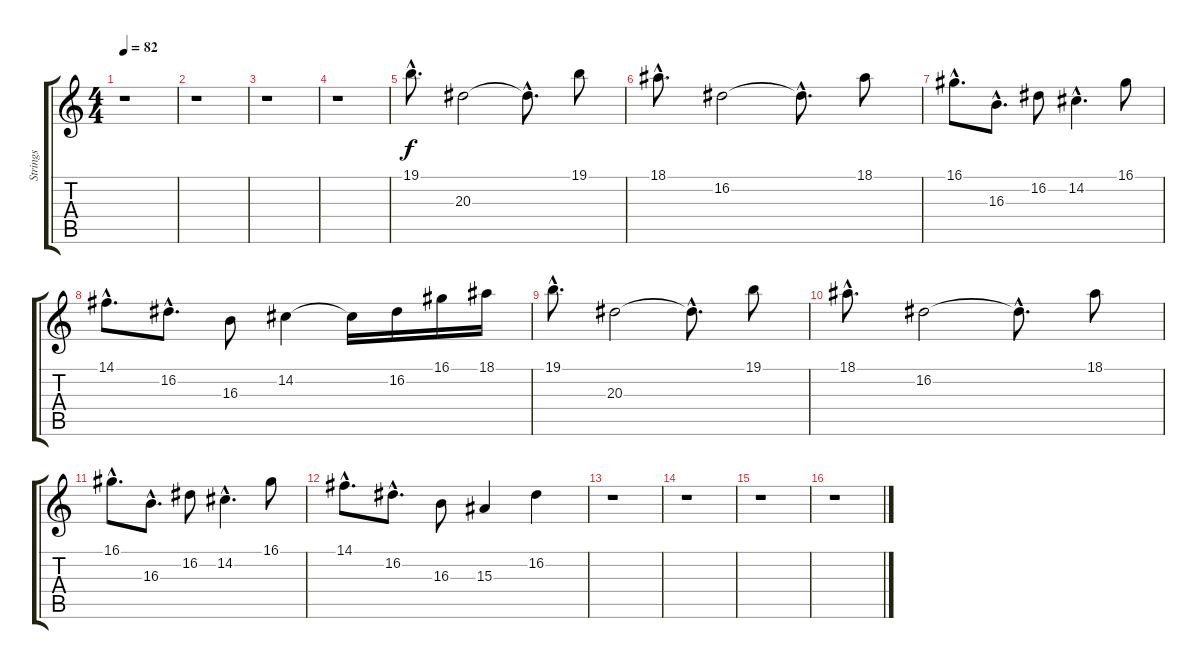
\track ("Strings" "Strings") {instrument synthstrings1}
\staff {score tabs}
\tuning (E4 B3 G3 D3 A2 E2) {hide}
\ts (4 4)
\tempo 82
\clef g2
\ks c
r.1{dy f} |
r.1 |
r.1 |
r.1 |
19.1{hac}.8{d} 20.3.2 20.3{hac t}.8{d} 19.1.8 |
18.1{hac}.8{d} 16.2.2 16.2{hac t}.8{d} 18.1.8 |
16.1{hac}.8{d} 16.3{hac}.8{d} 16.2.8 14.2{hac}.4{d} 16.1.8 |
14.1{hac}.8{d} 16.2{hac}.8{d} 16.3.8 14.2.4 14.2{t}.16 16.2.16 16.1.16 18.1.16 |
19.1{hac}.8{d} 20.3.2 20.3{hac t}.8{d} 19.1.8 |
18.1{hac}.8{d} 16.2.2 16.2{hac t}.8{d} 18.1.8 |
16.1{hac}.8{d} 16.3{hac}.8{d} 16.2.8 14.2{hac}.4{d} 16.1.8 |
14.1{hac}.8{d} 16.2{hac}.8{d} 16.3.8 15.3.4 16.2.4 |
r.1 |
r.1 |
r.1 |
r.1
